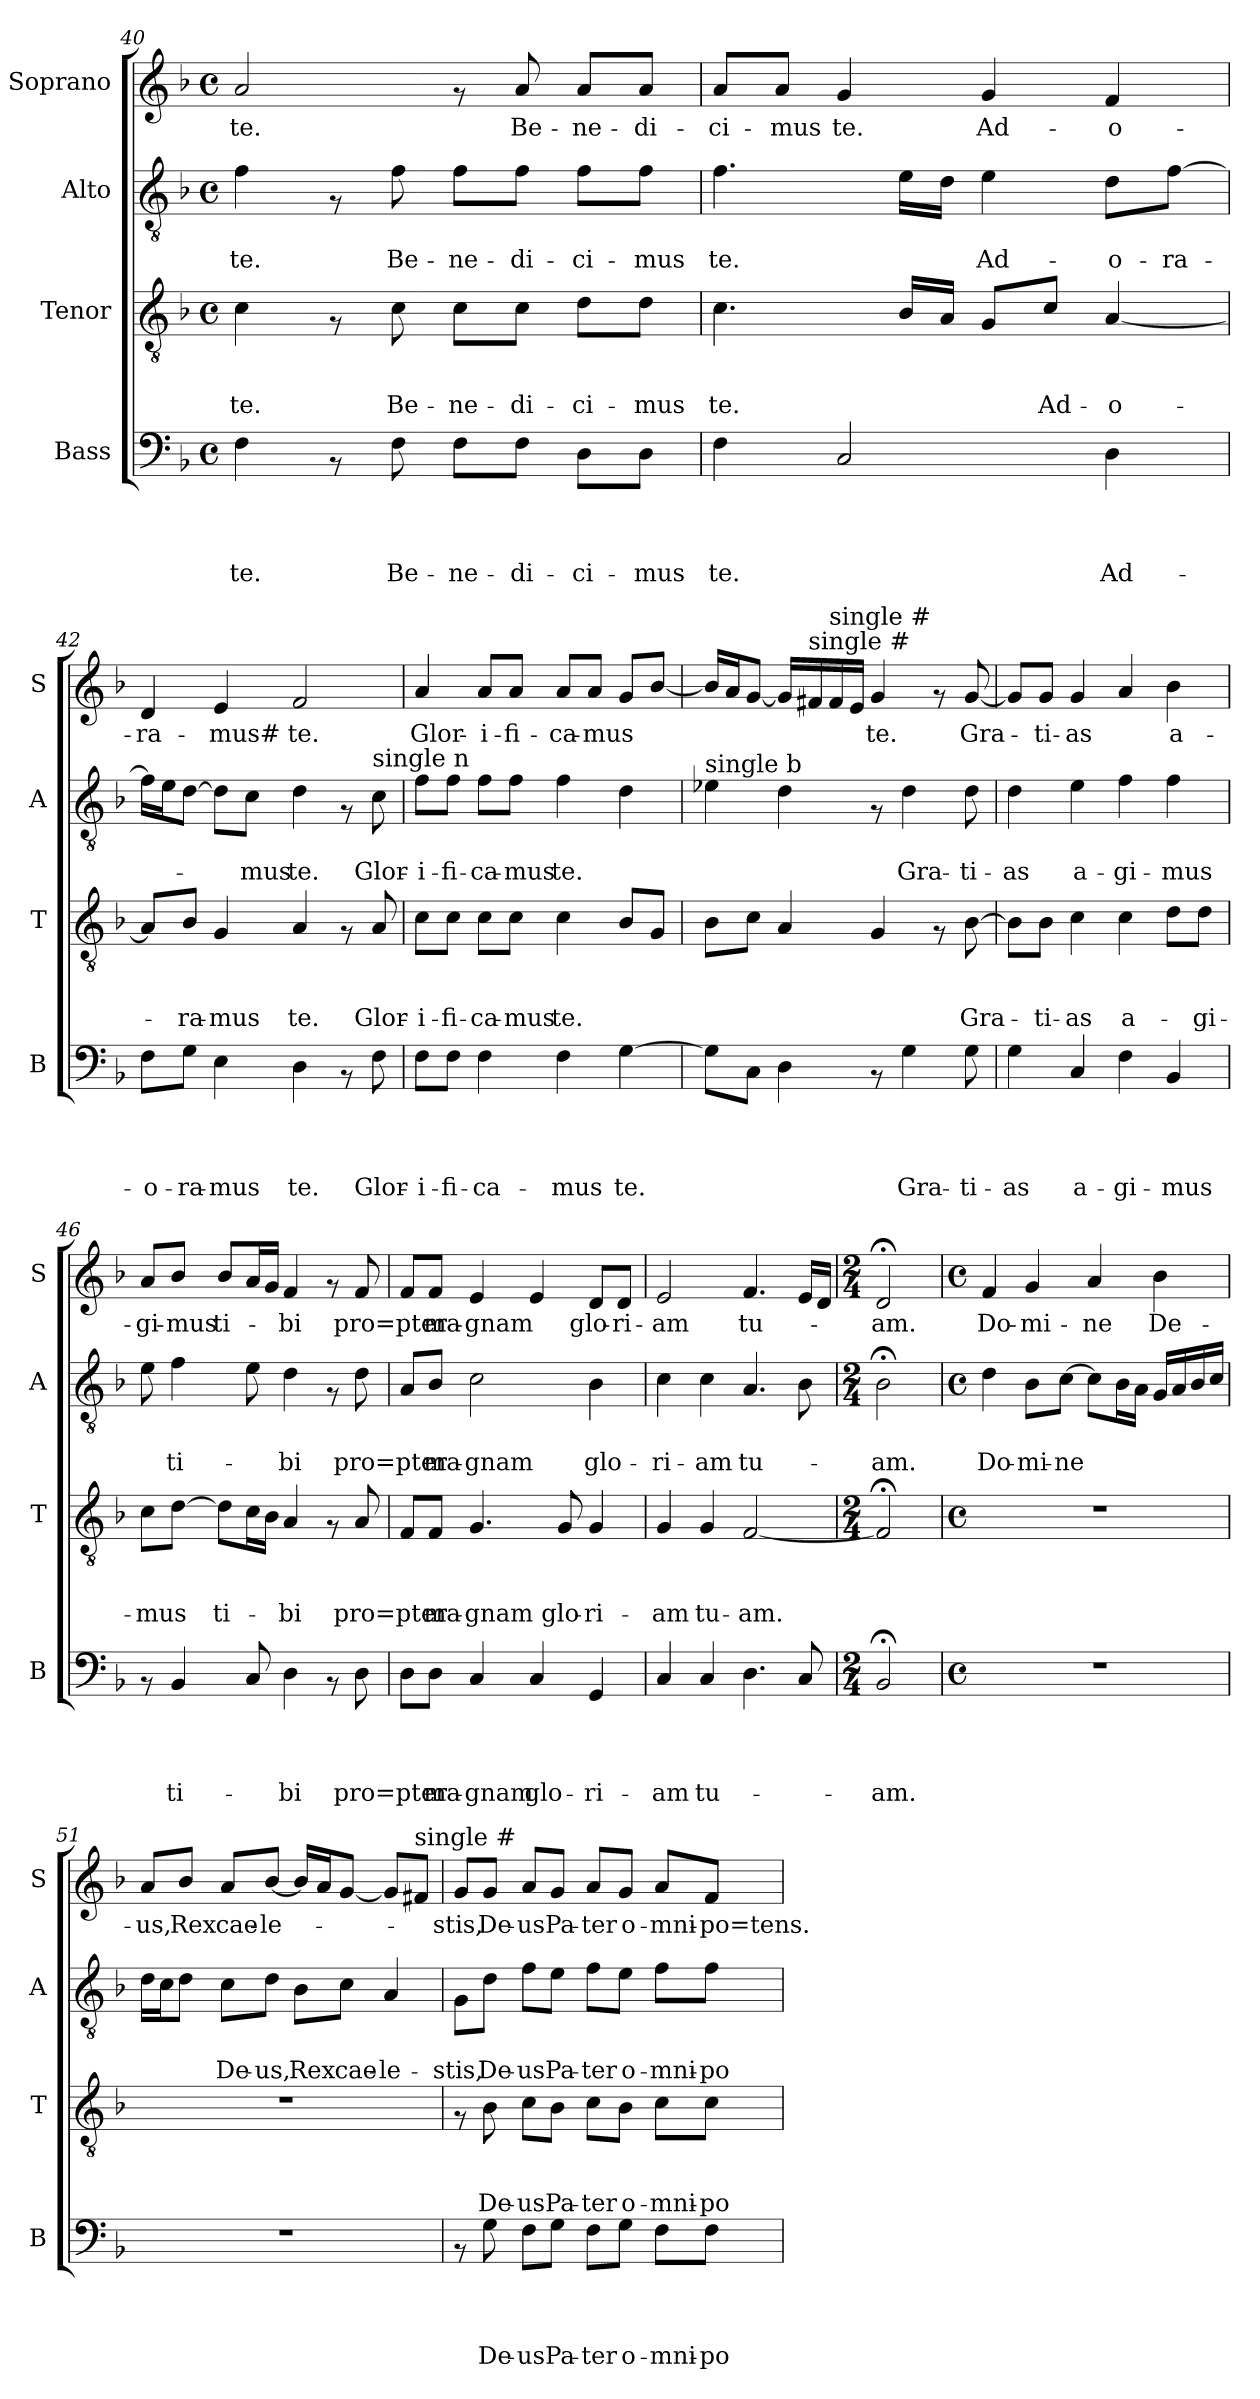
**kern	**text	**text	**text	**text	**kern	**text	**text	**text	**kern	**text	**text	**kern	**text
*part4	*part4	*part4	*part4	*part4	*part3	*part3	*part3	*part3	*part2	*part2	*part2	*part1	*part1
*staff4	*staff4	*staff4	*staff4	*staff4	*staff3	*staff3	*staff3	*staff3	*staff2	*staff2	*staff2	*staff1	*staff1
*I"Bass	*	*	*	*	*I"Tenor	*	*	*	*I"Alto	*	*	*I"Soprano	*
*I'B	*	*	*	*	*I'T	*	*	*	*I'A	*	*	*I'S	*
!!LO:LB:g=z
*clefF4	*	*	*	*	*clefGv2	*	*	*	*clefGv2	*	*	*clefG2	*
*k[b-]	*	*	*	*	*k[b-]	*	*	*	*k[b-]	*	*	*k[b-]	*
*F:	*	*	*	*	*F:	*	*	*	*F:	*	*	*F:	*
*M4/4	*	*	*	*	*M4/4	*	*	*	*M4/4	*	*	*M4/4	*
*met(c)	*	*	*	*	*met(c)	*	*	*	*met(c)	*	*	*met(c)	*
=40	=40	=40	=40	=40	=40	=40	=40	=40	=40	=40	=40	=40	=40
!	!	!	!	!LO:LY:b	!	!	!	!LO:LY:b	!	!	!LO:LY:b	!	!LO:LY:b
4F\	.	.	.	te.	4c\	.	.	te.	4f\	.	te.	2a/	te.
8rAA	.	.	.	.	8rF	.	.	.	8rF	.	.	.	.
!	!	!	!	!LO:LY:b	!	!	!	!LO:LY:b	!	!	!LO:LY:b	!	!
8F\	.	.	.	Be-	8c\	.	.	Be-	8f\	.	Be-	.	.
!	!	!	!	!LO:LY:b	!	!	!	!LO:LY:b	!	!	!LO:LY:b	!	!
8F\L	.	.	.	-ne-	8c\L	.	.	-ne-	8f\L	.	-ne-	8rf	.
!	!	!	!	!LO:LY:b	!	!	!	!LO:LY:b	!	!	!LO:LY:b	!	!LO:LY:b
8F\J	.	.	.	-di-	8c\J	.	.	-di-	8f\J	.	-di-	8a/	Be-
!	!	!	!	!LO:LY:b	!	!	!	!LO:LY:b	!	!	!LO:LY:b	!	!LO:LY:b
8D\L	.	.	.	-ci-	8d\L	.	.	-ci-	8f\L	.	-ci-	8a/L	-ne-
!	!	!	!	!LO:LY:b	!	!	!	!LO:LY:b	!	!	!LO:LY:b	!	!LO:LY:b
8D\J	.	.	.	-mus	8d\J	.	.	-mus	8f\J	.	-mus	8a/J	-di-
=41	=41	=41	=41	=41	=41	=41	=41	=41	=41	=41	=41	=41	=41
!	!	!	!	!LO:LY:b	!	!	!	!LO:LY:b	!	!	!LO:LY:b	!	!LO:LY:b
4F\	.	.	.	te.	4.c\	.	.	te.	4.f\	.	te.	8a/L	-ci-
!	!	!	!	!	!	!	!	!	!	!	!	!	!LO:LY:b
.	.	.	.	.	.	.	.	.	.	.	.	8a/J	-mus
!	!	!	!	!	!	!	!	!	!	!	!	!	!LO:LY:b
2C/	.	.	.	.	.	.	.	.	.	.	.	4g/	te.
.	.	.	.	.	16B-/LL	.	.	.	16e\LL	.	.	.	.
.	.	.	.	.	16A/JJ	.	.	.	16d\JJ	.	.	.	.
!	!	!	!	!	!	!	!	!	!	!	!LO:LY:b	!	!LO:LY:b
.	.	.	.	.	8G/L	.	.	.	4e\	.	Ad-	4g/	Ad-
!	!	!	!	!	!	!	!	!LO:LY:b	!	!	!	!	!
.	.	.	.	.	8c/J	.	.	Ad-	.	.	.	.	.
!	!	!	!	!LO:LY:b	!	!	!	!LO:LY:b	!	!	!LO:LY:b	!	!LO:LY:b
4D\	.	.	.	Ad-	[<4A/	.	.	-o-	8d\L	.	-o-	4f/	-o-
!	!	!	!	!	!	!	!	!	!	!	!LO:LY:b	!	!
.	.	.	.	.	.	.	.	.	[>8f\J	.	-ra-	.	.
=42	=42	=42	=42	=42	=42	=42	=42	=42	=42	=42	=42	=42	=42
!	!	!	!	!LO:LY:b	!	!	!	!	!	!	!	!	!LO:LY:b
8F\L	.	.	.	-o-	8A/L]	.	.	.	16f\LL]	.	.	4d/	-ra-
.	.	.	.	.	.	.	.	.	16e\J	.	.	.	.
!	!	!	!	!LO:LY:b	!	!	!	!LO:LY:b	!	!	!	!	!
8G\J	.	.	.	-ra-	8B-/J	.	.	-ra-	[>8d\J	.	.	.	.
!	!	!	!	!LO:LY:b	!	!	!	!LO:LY:b	!	!	!	!	!LO:LY:b
4E\	.	.	.	-mus	4G/	.	.	-mus	8d\L]	.	.	4e/	-mus#
!	!	!	!	!	!	!	!	!	!	!	!LO:LY:b	!	!
.	.	.	.	.	.	.	.	.	8c\J	.	-mus	.	.
!	!	!	!	!LO:LY:b	!	!	!	!LO:LY:b	!	!	!LO:LY:b	!	!LO:LY:b
4D\	.	.	.	te.	4A/	.	.	te.	4d\	.	te.	2f/	te.
8rAA	.	.	.	.	8rF	.	.	.	8rF	.	.	.	.
!	!	!	!	!	!	!	!	!	!LO:TX:a:t=single n	!	!	!	!
!	!	!	!	!LO:LY:b	!	!	!	!LO:LY:b	!	!	!LO:LY:b	!	!
8F\	.	.	.	Glor-	8A/	.	.	Glor-	8c\	.	Glor-	.	.
=43	=43	=43	=43	=43	=43	=43	=43	=43	=43	=43	=43	=43	=43
!	!	!	!	!LO:LY:b	!	!	!	!LO:LY:b	!	!	!LO:LY:b	!	!LO:LY:b
8F\L	.	.	.	-i-	8c\L	.	.	-i-	8f\L	.	-i-	4a/	Glor-
!	!	!	!	!LO:LY:b	!	!	!	!LO:LY:b	!	!	!LO:LY:b	!	!
8F\J	.	.	.	-fi-	8c\J	.	.	-fi-	8f\J	.	-fi-	.	.
!	!	!	!	!LO:LY:b	!	!	!	!LO:LY:b	!	!	!LO:LY:b	!	!LO:LY:b
4F\	.	.	.	-ca-	8c\L	.	.	-ca-	8f\L	.	-ca-	8a/L	-i-
!	!	!	!	!	!	!	!	!LO:LY:b	!	!	!LO:LY:b	!	!LO:LY:b
.	.	.	.	.	8c\J	.	.	-mus	8f\J	.	-mus	8a/J	-fi-
!	!	!	!	!LO:LY:b	!	!	!	!LO:LY:b	!	!	!LO:LY:b	!	!LO:LY:b
4F\	.	.	.	-mus	4c\	.	.	te.	4f\	.	te.	8a/L	-ca-
!	!	!	!	!	!	!	!	!	!	!	!	!	!LO:LY:b
.	.	.	.	.	.	.	.	.	.	.	.	8a/J	-mus
!	!	!	!	!LO:LY:b	!	!	!	!	!	!	!	!	!
[<4G\	.	.	.	te.	8B-/L	.	.	.	4d\	.	.	8g/L	.
.	.	.	.	.	8G/J	.	.	.	.	.	.	[<8b-/J	.
!!LO:LB:g=z
=44	=44	=44	=44	=44	=44	=44	=44	=44	=44	=44	=44	=44	=44
!	!	!	!	!	!	!	!	!	!LO:TX:a:t=single b	!	!	!	!
8G\L]	.	.	.	.	8B-\L	.	.	.	4e-\	.	.	16b-/LL]	.
.	.	.	.	.	.	.	.	.	.	.	.	16a/J	.
8C\J	.	.	.	.	8c\J	.	.	.	.	.	.	[<8g/J	.
4D\	.	.	.	.	4A/	.	.	.	4d\	.	.	16g/LL]	.
!	!	!	!	!	!	!	!	!	!	!	!	!LO:TX:a:t=single #	!
.	.	.	.	.	.	.	.	.	.	.	.	16f#/	.
!	!	!	!	!	!	!	!	!	!	!	!	!LO:TX:a:t=single #	!
.	.	.	.	.	.	.	.	.	.	.	.	16f#/	.
.	.	.	.	.	.	.	.	.	.	.	.	16e/JJ	.
!	!	!	!	!	!	!	!	!	!	!	!	!	!LO:LY:b
8rAA	.	.	.	.	4G/	.	.	.	8rF	.	.	4g/	te.
!	!	!	!	!LO:LY:b	!	!	!	!	!	!	!LO:LY:b	!	!
4G\	.	.	.	Gra-	.	.	.	.	4d\	.	Gra-	.	.
.	.	.	.	.	8rF	.	.	.	.	.	.	8rf	.
!	!	!	!	!LO:LY:b	!	!	!	!LO:LY:b	!	!	!LO:LY:b	!	!LO:LY:b
8G\	.	.	.	-ti-	[>8B-\	.	.	Gra-	8d\	.	-ti-	[<8g/	Gra-
=45	=45	=45	=45	=45	=45	=45	=45	=45	=45	=45	=45	=45	=45
!	!	!	!	!LO:LY:b	!	!	!	!	!	!	!LO:LY:b	!	!
4G\	.	.	.	-as	8B-\L]	.	.	.	4d\	.	-as	8g/L]	.
!	!	!	!	!	!	!	!	!LO:LY:b	!	!	!	!	!LO:LY:b
.	.	.	.	.	8B-\J	.	.	-ti-	.	.	.	8g/J	-ti-
!	!	!	!	!LO:LY:b	!	!	!	!LO:LY:b	!	!	!LO:LY:b	!	!LO:LY:b
4C/	.	.	.	a-	4c\	.	.	-as	4e\	.	a-	4g/	-as
!	!	!	!	!LO:LY:b	!	!	!	!LO:LY:b	!	!	!LO:LY:b	!	!
4F\	.	.	.	-gi-	4c\	.	.	a-	4f\	.	-gi-	4a/	.
!	!	!	!	!LO:LY:b	!	!	!	!	!	!	!LO:LY:b	!	!LO:LY:b
4BB-/	.	.	.	-mus	8d\L	.	.	.	4f\	.	-mus	4b-\	a-
!	!	!	!	!	!	!	!	!LO:LY:b	!	!	!	!	!
.	.	.	.	.	8d\J	.	.	-gi-	.	.	.	.	.
=46	=46	=46	=46	=46	=46	=46	=46	=46	=46	=46	=46	=46	=46
!	!	!	!	!	!	!	!	!LO:LY:b	!	!	!	!	!LO:LY:b
8rAA	.	.	.	.	8c\L	.	.	-mus	8e\	.	.	8a/L	-gi-
!	!	!	!	!LO:LY:b	!	!	!	!	!	!	!LO:LY:b	!	!LO:LY:b
4BB-/	.	.	.	ti-	[>8d\J	.	.	.	4f\	.	ti-	8b-/J	-mus
!	!	!	!	!	!	!	!	!LO:LY:b	!	!	!	!	!LO:LY:b
.	.	.	.	.	8d\L]	.	.	ti-	.	.	.	8b-/L	ti-
8C/	.	.	.	.	16c\L	.	.	.	8e\	.	.	16a/L	.
.	.	.	.	.	16B-\JJ	.	.	.	.	.	.	16g/JJ	.
!	!	!	!	!LO:LY:b	!	!	!	!LO:LY:b	!	!	!LO:LY:b	!	!LO:LY:b
4D\	.	.	.	-bi	4A/	.	.	-bi	4d\	.	-bi	4f/	-bi
8rAA	.	.	.	.	8rF	.	.	.	8rF	.	.	8rf	.
!	!	!	!	!LO:LY:b	!	!	!	!LO:LY:b	!	!	!LO:LY:b	!	!LO:LY:b
8D\	.	.	.	pro=pter	8A/	.	.	pro=pter	8d\	.	pro=pter	8f/	pro=pter
=47	=47	=47	=47	=47	=47	=47	=47	=47	=47	=47	=47	=47	=47
8D\L	.	.	.	.	8F/L	.	.	.	8A/L	.	.	8f/L	.
!	!	!	!	!LO:LY:b	!	!	!	!LO:LY:b	!	!	!LO:LY:b	!	!LO:LY:b
8D\J	.	.	.	ma-	8F/J	.	.	ma-	8B-/J	.	ma-	8f/J	ma-
!	!	!	!	!LO:LY:b	!	!	!	!LO:LY:b	!	!	!LO:LY:b	!	!LO:LY:b
4C/	.	.	.	-gnam	4.G/	.	.	-gnam	2c\	.	-gnam	4e/	-gnam
!	!	!	!	!LO:LY:b	!	!	!	!	!	!	!	!	!
4C/	.	.	.	glo-	.	.	.	.	.	.	.	4e/	.
!	!	!	!	!	!	!	!	!LO:LY:b	!	!	!	!	!
.	.	.	.	.	8G/	.	.	glo-	.	.	.	.	.
!	!	!	!	!LO:LY:b	!	!	!	!LO:LY:b	!	!	!LO:LY:b	!	!LO:LY:b
4GG/	.	.	.	-ri-	4G/	.	.	-ri-	4B-\	.	glo-	8d/L	glo-
!	!	!	!	!	!	!	!	!	!	!	!	!	!LO:LY:b
.	.	.	.	.	.	.	.	.	.	.	.	8d/J	-ri-
=48	=48	=48	=48	=48	=48	=48	=48	=48	=48	=48	=48	=48	=48
!	!	!	!	!LO:LY:b	!	!	!	!LO:LY:b	!	!	!LO:LY:b	!	!LO:LY:b
4C/	.	.	.	-am	4G/	.	.	-am	4c\	.	-ri-	2e/	-am
!	!	!	!	!LO:LY:b	!	!	!	!LO:LY:b	!	!	!LO:LY:b	!	!
4C/	.	.	.	tu-	4G/	.	.	tu-	4c\	.	-am	.	.
!	!	!	!	!	!	!	!	!LO:LY:b	!	!	!LO:LY:b	!	!LO:LY:b
4.D\	.	.	.	.	[>2F/	.	.	-am.	4.A/	.	tu-	4.f/	tu-
8C/	.	.	.	.	.	.	.	.	8B-\	.	.	16e/LL	.
.	.	.	.	.	.	.	.	.	.	.	.	16d/JJ	.
!!LO:PB:g=z
=49	=49	=49	=49	=49	=49	=49	=49	=49	=49	=49	=49	=49	=49
*M2/4	*	*	*	*	*M2/4	*	*	*	*M2/4	*	*	*M2/4	*
!	!	!	!	!LO:LY:b	!	!	!	!	!	!	!LO:LY:b	!	!LO:LY:b
2BB-;</	.	.	.	-am.	2F;</]	.	.	.	2B-;<\	.	-am.	2d;</	-am.
=50	=50	=50	=50	=50	=50	=50	=50	=50	=50	=50	=50	=50	=50
*M4/4	*	*	*	*	*M4/4	*	*	*	*M4/4	*	*	*M4/4	*
*met(c)	*	*	*	*	*met(c)	*	*	*	*met(c)	*	*	*met(c)	*
!	!	!	!	!	!	!	!	!	!	!	!LO:LY:b	!	!LO:LY:b
1r	.	.	.	.	1r	.	.	.	4d\	.	Do-	4f/	Do-
!	!	!	!	!	!	!	!	!	!	!	!LO:LY:b	!	!LO:LY:b
.	.	.	.	.	.	.	.	.	8B-\L	.	-mi-	4g/	-mi-
!	!	!	!	!	!	!	!	!	!	!	!LO:LY:b	!	!
.	.	.	.	.	.	.	.	.	[>8c\J	.	-ne	.	.
!	!	!	!	!	!	!	!	!	!	!	!	!	!LO:LY:b
.	.	.	.	.	.	.	.	.	8c\L]	.	.	4a/	-ne
.	.	.	.	.	.	.	.	.	16B-\L	.	.	.	.
.	.	.	.	.	.	.	.	.	16A\JJ	.	.	.	.
!	!	!	!	!	!	!	!	!	!	!	!	!	!LO:LY:b
.	.	.	.	.	.	.	.	.	16G/LL	.	.	4b-\	De-
.	.	.	.	.	.	.	.	.	16A/	.	.	.	.
.	.	.	.	.	.	.	.	.	16B-/	.	.	.	.
.	.	.	.	.	.	.	.	.	16c/JJ	.	.	.	.
=51	=51	=51	=51	=51	=51	=51	=51	=51	=51	=51	=51	=51	=51
!	!	!	!	!	!	!	!	!	!	!	!	!	!LO:LY:b
1r	.	.	.	.	1r	.	.	.	16d\LL	.	.	8a/L	-us,
.	.	.	.	.	.	.	.	.	16c\J	.	.	.	.
!	!	!	!	!	!	!	!	!	!	!	!	!	!LO:LY:b
.	.	.	.	.	.	.	.	.	8d\J	.	.	8b-/J	Rex
!	!	!	!	!	!	!	!	!	!	!	!LO:LY:b	!	!LO:LY:b
.	.	.	.	.	.	.	.	.	8c\L	.	De-	8a/L	cae-
!	!	!	!	!	!	!	!	!	!	!	!LO:LY:b	!	!LO:LY:b
.	.	.	.	.	.	.	.	.	8d\J	.	-us,	[<8b-/J	-le-
!	!	!	!	!	!	!	!	!	!	!	!LO:LY:b	!	!
.	.	.	.	.	.	.	.	.	8B-\L	.	Rex	16b-/LL]	.
.	.	.	.	.	.	.	.	.	.	.	.	16a/J	.
!	!	!	!	!	!	!	!	!	!	!	!LO:LY:b	!	!
.	.	.	.	.	.	.	.	.	8c\J	.	cae-	[<8g/J	.
!	!	!	!	!	!	!	!	!	!	!	!LO:LY:b	!	!
.	.	.	.	.	.	.	.	.	4A/	.	-le-	8g/L]	.
!	!	!	!	!	!	!	!	!	!	!	!	!LO:TX:a:t=single #	!
.	.	.	.	.	.	.	.	.	.	.	.	8f#/J	.
=52	=52	=52	=52	=52	=52	=52	=52	=52	=52	=52	=52	=52	=52
!	!	!	!	!	!	!	!	!	!	!	!LO:LY:b	!	!LO:LY:b
8rAA	.	.	.	.	8rF	.	.	.	8G\L	.	-stis,	8g/L	-stis,
!	!	!	!	!LO:LY:b	!	!	!	!LO:LY:b	!	!	!LO:LY:b	!	!LO:LY:b
8G\	.	.	.	De-	8B-\	.	.	De-	8d\J	.	De-	8g/J	De-
!	!	!	!	!LO:LY:b	!	!	!	!LO:LY:b	!	!	!LO:LY:b	!	!LO:LY:b
8F\L	.	.	.	-us	8c\L	.	.	-us	8f\L	.	-us	8a/L	-us
!	!	!	!	!LO:LY:b	!	!	!	!LO:LY:b	!	!	!LO:LY:b	!	!LO:LY:b
8G\J	.	.	.	Pa-	8B-\J	.	.	Pa-	8e\J	.	Pa-	8g/J	Pa-
!	!	!	!	!LO:LY:b	!	!	!	!LO:LY:b	!	!	!LO:LY:b	!	!LO:LY:b
8F\L	.	.	.	-ter	8c\L	.	.	-ter	8f\L	.	-ter	8a/L	-ter
!	!	!	!	!LO:LY:b	!	!	!	!LO:LY:b	!	!	!LO:LY:b	!	!LO:LY:b
8G\J	.	.	.	o-	8B-\J	.	.	o-	8e\J	.	o-	8g/J	o-
!	!	!	!	!LO:LY:b	!	!	!	!LO:LY:b	!	!	!LO:LY:b	!	!LO:LY:b
8F\L	.	.	.	-mni-	8c\L	.	.	-mni-	8f\L	.	-mni-	8a/L	-mni-
!	!	!	!	!LO:LY:b	!	!	!	!LO:LY:b	!	!	!LO:LY:b	!	!LO:LY:b
8F\J	.	.	.	-po-	8c\J	.	.	-po-	8f\J	.	-po-	8f/J	-po=tens.
=	=	=	=	=	=	=	=	=	=	=	=	=	=
*-	*-	*-	*-	*-	*-	*-	*-	*-	*-	*-	*-	*-	*-
